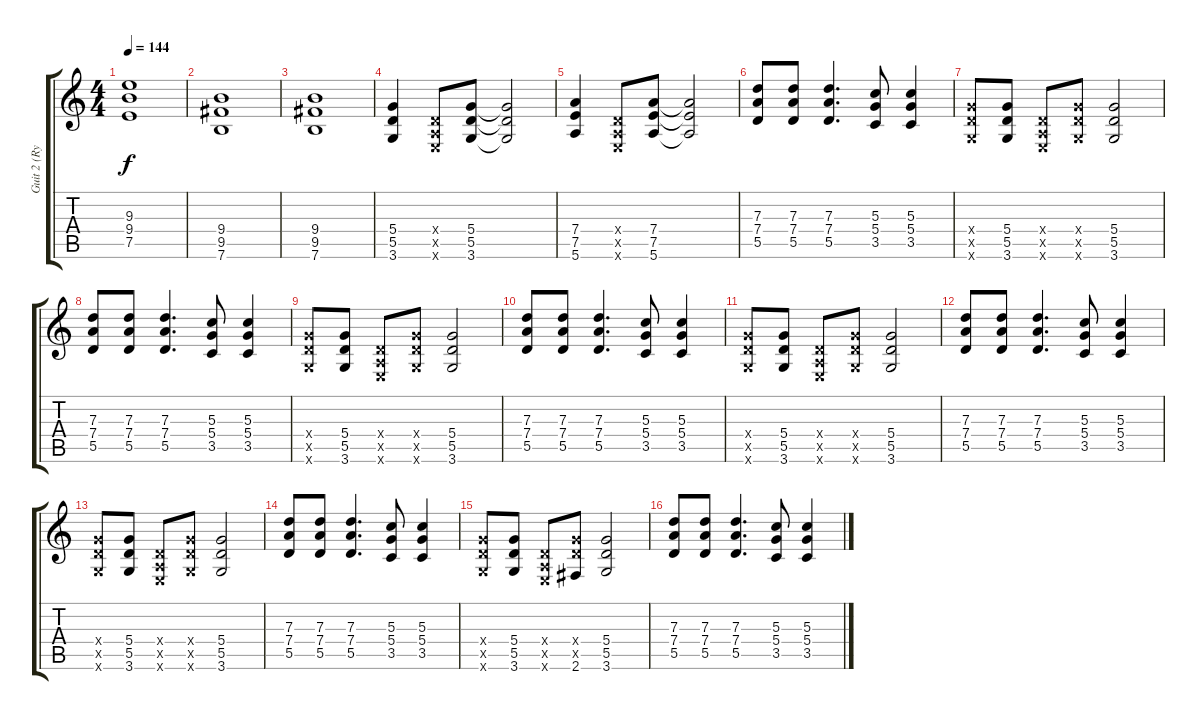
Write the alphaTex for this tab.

\track ("Guit 2 (Rythm)" "Guit 2 (Ry") {instrument distortionguitar}
\staff {score tabs}
\tuning (E4 B3 G3 D3 A2 E2) {hide}
\ts (4 4)
\tempo 144
\clef g2
\ks c
(9.3 9.4 7.5).1{dy f} |
(9.4 9.5 7.6).1 |
(9.4 9.5 7.6).1 |
(5.4 5.5 3.6).4 (0.4{x} 0.5{x} 0.6{x}).8 (5.4 5.5 3.6).8 (5.4{t} 5.5{t} 3.6{t}).2 |
(7.4 7.5 5.6).4 (0.4{x} 0.5{x} 0.6{x}).8 (7.4 7.5 5.6).8 (7.4{t} 7.5{t} 5.6{t}).2 |
(7.3 7.4 5.5).8 (7.3 7.4 5.5).8 (7.3 7.4 5.5).4{d} (5.3 5.4 3.5).8 (5.3 5.4 3.5).4 |
(5.4{x} 5.5{x} 3.6{x}).8 (5.4 5.5 3.6).8 (0.4{x} 0.5{x} 0.6{x}).8 (5.4{x} 5.5{x} 3.6{x}).8 (5.4 5.5 3.6).2 |
(7.3 7.4 5.5).8 (7.3 7.4 5.5).8 (7.3 7.4 5.5).4{d} (5.3 5.4 3.5).8 (5.3 5.4 3.5).4 |
(5.4{x} 5.5{x} 3.6{x}).8 (5.4 5.5 3.6).8 (0.4{x} 0.5{x} 0.6{x}).8 (5.4{x} 5.5{x} 3.6{x}).8 (5.4 5.5 3.6).2 |
(7.3 7.4 5.5).8 (7.3 7.4 5.5).8 (7.3 7.4 5.5).4{d} (5.3 5.4 3.5).8 (5.3 5.4 3.5).4 |
(5.4{x} 5.5{x} 3.6{x}).8 (5.4 5.5 3.6).8 (0.4{x} 0.5{x} 0.6{x}).8 (5.4{x} 5.5{x} 3.6{x}).8 (5.4 5.5 3.6).2 |
(7.3 7.4 5.5).8 (7.3 7.4 5.5).8 (7.3 7.4 5.5).4{d} (5.3 5.4 3.5).8 (5.3 5.4 3.5).4 |
(5.4{x} 5.5{x} 3.6{x}).8 (5.4 5.5 3.6).8 (0.4{x} 0.5{x} 0.6{x}).8 (5.4{x} 5.5{x} 3.6{x}).8 (5.4 5.5 3.6).2 |
(7.3 7.4 5.5).8 (7.3 7.4 5.5).8 (7.3 7.4 5.5).4{d} (5.3 5.4 3.5).8 (5.3 5.4 3.5).4 |
(5.4{x} 5.5{x} 3.6{x}).8 (5.4 5.5 3.6).8 (0.4{x} 0.5{x} 0.6{x}).8 (5.4{x} 5.5{x} 2.6).8 (5.4 5.5 3.6).2 |
(7.3 7.4 5.5).8 (7.3 7.4 5.5).8 (7.3 7.4 5.5).4{d} (5.3 5.4 3.5).8 (5.3 5.4 3.5).4
